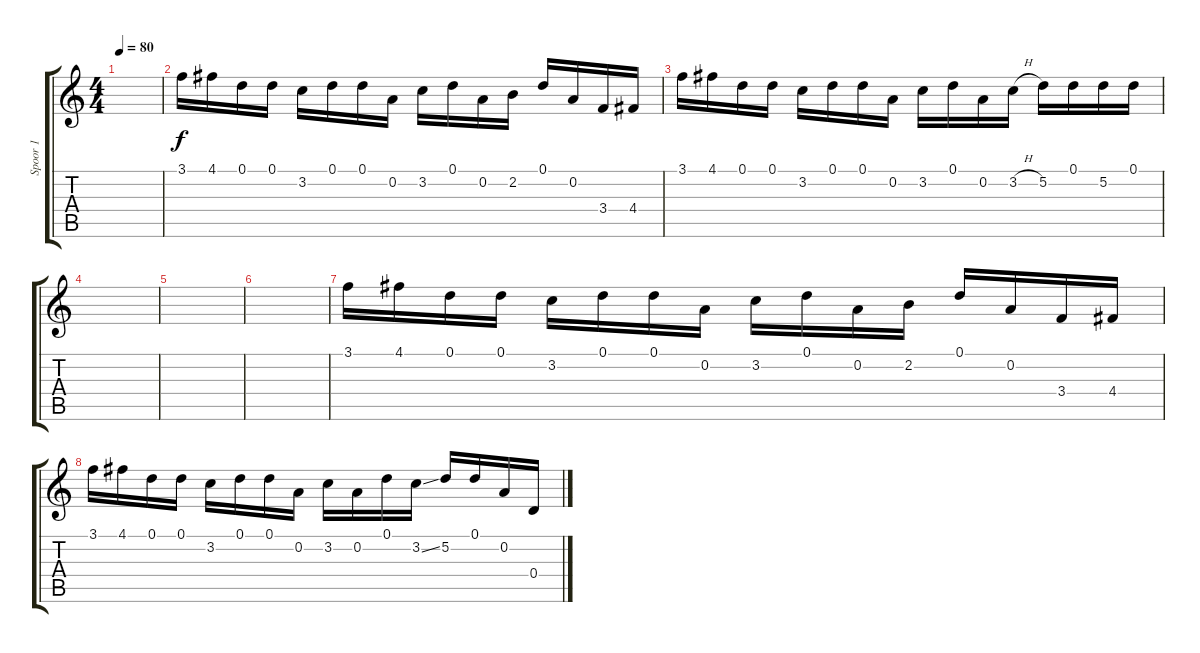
\track ("Spoor 1" "Spoor 1") {instrument banjo}
\staff {score tabs}
\tuning (D4 A3 G3 D3 A2 D2) {hide}
\displaytranspose 12
\ts (4 4)
\tempo 80
\clef g2
\ks c
|
3.1.16 4.1.16 0.1.16 0.1.16 3.2.16 0.1.16 0.1.16 0.2.16 3.2.16 0.1.16 0.2.16 2.2.16 0.1.16 0.2.16 3.4.16 4.4.16 |
3.1.16 4.1.16 0.1.16 0.1.16 3.2.16 0.1.16 0.1.16 0.2.16 3.2.16 0.1.16 0.2.16 3.2{h}.16 5.2.16 0.1.16 5.2.16 0.1.16 |
|
|
|
3.1.16 4.1.16 0.1.16 0.1.16 3.2.16 0.1.16 0.1.16 0.2.16 3.2.16 0.1.16 0.2.16 2.2.16 0.1.16 0.2.16 3.4.16 4.4.16 |
3.1.16 4.1.16 0.1.16 0.1.16 3.2.16 0.1.16 0.1.16 0.2.16 3.2.16 0.2.16 0.1.16 3.2{ss}.16 5.2.16 0.1.16 0.2.16 0.4.16
